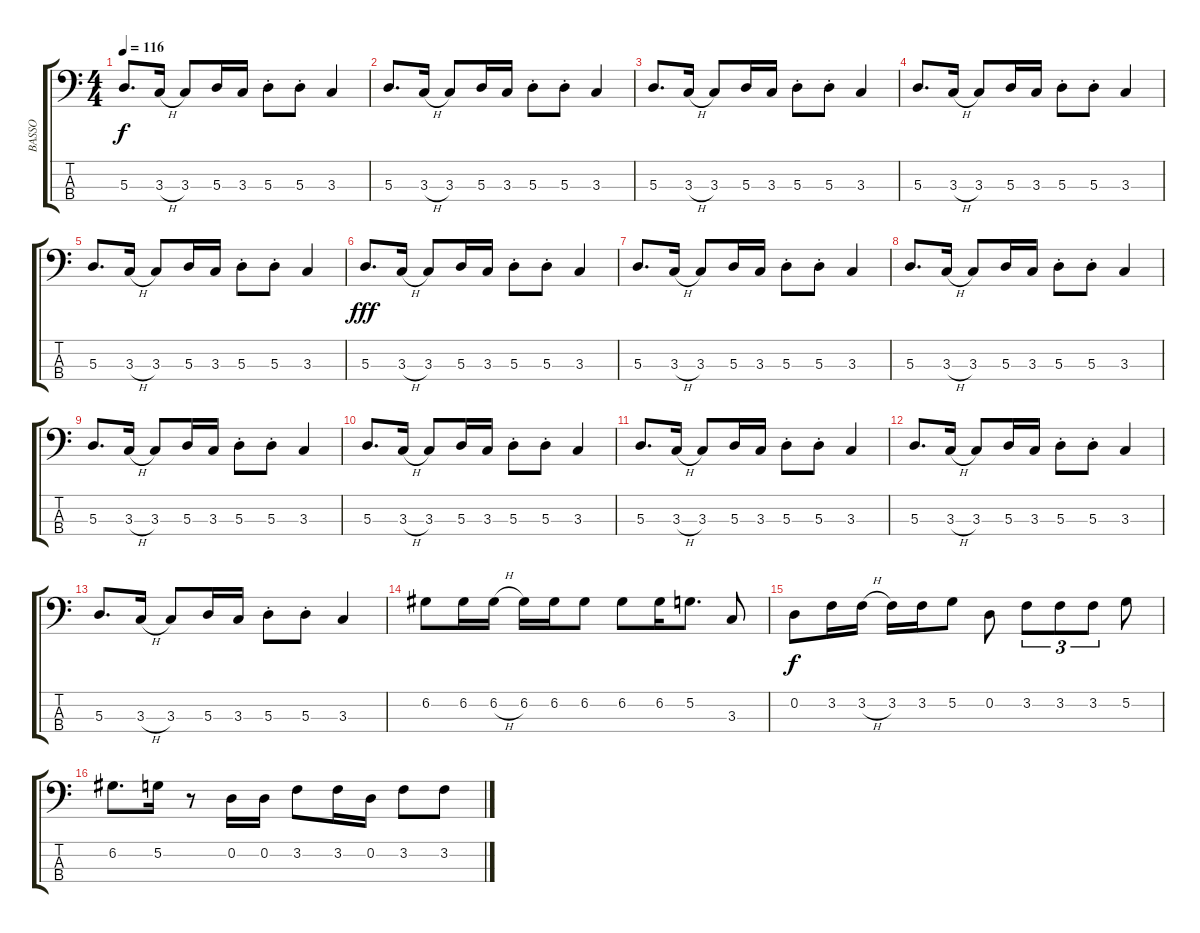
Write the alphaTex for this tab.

\track ("BASSO" "BASSO") {instrument electricbasspick}
\staff {score tabs}
\tuning (G2 D2 A1 E1) {hide}
\ts (4 4)
\tempo 116
\clef f4
\ks c
5.3.8{d dy f} 3.3{h}.16 3.3.8 5.3.16 3.3.16 5.3{st}.8 5.3{st}.8 3.3.4 |
5.3.8{d} 3.3{h}.16 3.3.8 5.3.16 3.3.16 5.3{st}.8 5.3{st}.8 3.3.4 |
5.3.8{d} 3.3{h}.16 3.3.8 5.3.16 3.3.16 5.3{st}.8 5.3{st}.8 3.3.4 |
5.3.8{d} 3.3{h}.16 3.3.8 5.3.16 3.3.16 5.3{st}.8 5.3{st}.8 3.3.4 |
5.3.8{d} 3.3{h}.16 3.3.8 5.3.16 3.3.16 5.3{st}.8 5.3{st}.8 3.3.4 |
5.3.8{d dy fff} 3.3{h}.16 3.3.8 5.3.16 3.3.16 5.3{st}.8 5.3{st}.8 3.3.4 |
5.3.8{d} 3.3{h}.16 3.3.8 5.3.16 3.3.16 5.3{st}.8 5.3{st}.8 3.3.4 |
5.3.8{d} 3.3{h}.16 3.3.8 5.3.16 3.3.16 5.3{st}.8 5.3{st}.8 3.3.4 |
5.3.8{d} 3.3{h}.16 3.3.8 5.3.16 3.3.16 5.3{st}.8 5.3{st}.8 3.3.4 |
5.3.8{d} 3.3{h}.16 3.3.8 5.3.16 3.3.16 5.3{st}.8 5.3{st}.8 3.3.4 |
5.3.8{d} 3.3{h}.16 3.3.8 5.3.16 3.3.16 5.3{st}.8 5.3{st}.8 3.3.4 |
5.3.8{d} 3.3{h}.16 3.3.8 5.3.16 3.3.16 5.3{st}.8 5.3{st}.8 3.3.4 |
5.3.8{d} 3.3{h}.16 3.3.8 5.3.16 3.3.16 5.3{st}.8 5.3{st}.8 3.3.4 |
6.2.8 6.2.16 6.2{h}.16 6.2.16 6.2.16 6.2.8 6.2.8 6.2.16 5.2.8{d} 3.3.8 |
0.2.8{dy f} 3.2.16 3.2{h}.16 3.2.16 3.2.16 5.2.8 0.2.8 3.2.8{tu (3 2)} 3.2.8{tu (3 2)} 3.2.8{tu (3 2)} 5.2.8 |
6.2.8{d} 5.2.16 r.8 0.2.16 0.2.16 3.2.8 3.2.16 0.2.16 3.2.8 3.2.8
